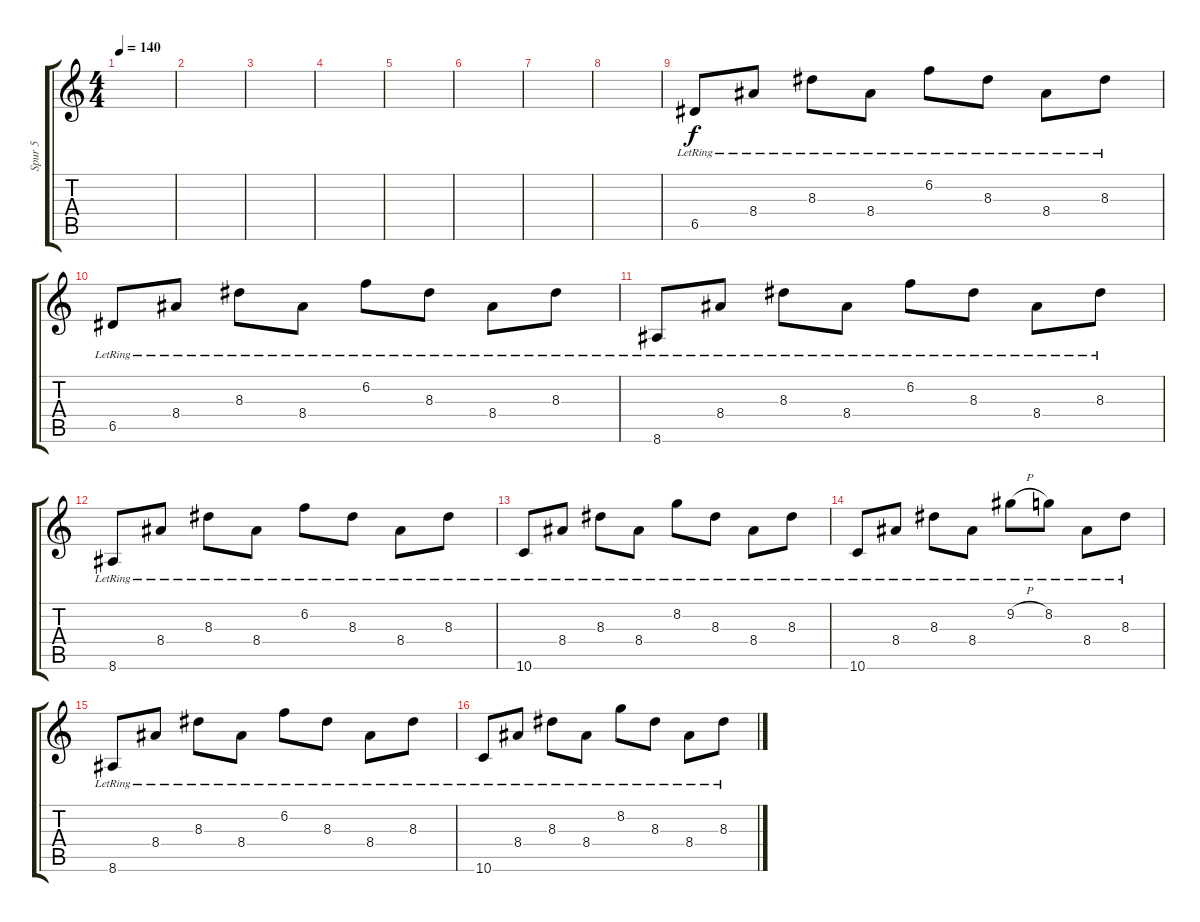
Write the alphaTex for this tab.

\track ("Spur 5" "Spur 5") {instrument acousticguitarsteel}
\staff {score tabs}
\tuning (E4 B3 G3 D3 A2 D2) {hide}
\ts (4 4)
\tempo 140
\clef g2
\ks c
|
|
|
|
|
|
|
|
6.5{lr}.8 8.4{lr}.8 8.3{lr}.8 8.4{lr}.8 6.2{lr}.8 8.3{lr}.8 8.4{lr}.8 8.3{lr}.8 |
6.5{lr}.8 8.4{lr}.8 8.3{lr}.8 8.4{lr}.8 6.2{lr}.8 8.3{lr}.8 8.4{lr}.8 8.3{lr}.8 |
8.6{lr}.8 8.4{lr}.8 8.3{lr}.8 8.4{lr}.8 6.2{lr}.8 8.3{lr}.8 8.4{lr}.8 8.3{lr}.8 |
8.6{lr}.8 8.4{lr}.8 8.3{lr}.8 8.4{lr}.8 6.2{lr}.8 8.3{lr}.8 8.4{lr}.8 8.3{lr}.8 |
10.6{lr}.8 8.4{lr}.8 8.3{lr}.8 8.4{lr}.8 8.2{lr}.8 8.3{lr}.8 8.4{lr}.8 8.3{lr}.8 |
10.6{lr}.8 8.4{lr}.8 8.3{lr}.8 8.4{lr}.8 9.2{h lr}.8 8.2{lr}.8 8.4{lr}.8 8.3{lr}.8 |
8.6{lr}.8 8.4{lr}.8 8.3{lr}.8 8.4{lr}.8 6.2{lr}.8 8.3{lr}.8 8.4{lr}.8 8.3{lr}.8 |
10.6{lr}.8 8.4{lr}.8 8.3{lr}.8 8.4{lr}.8 8.2{lr}.8 8.3{lr}.8 8.4{lr}.8 8.3{lr}.8
